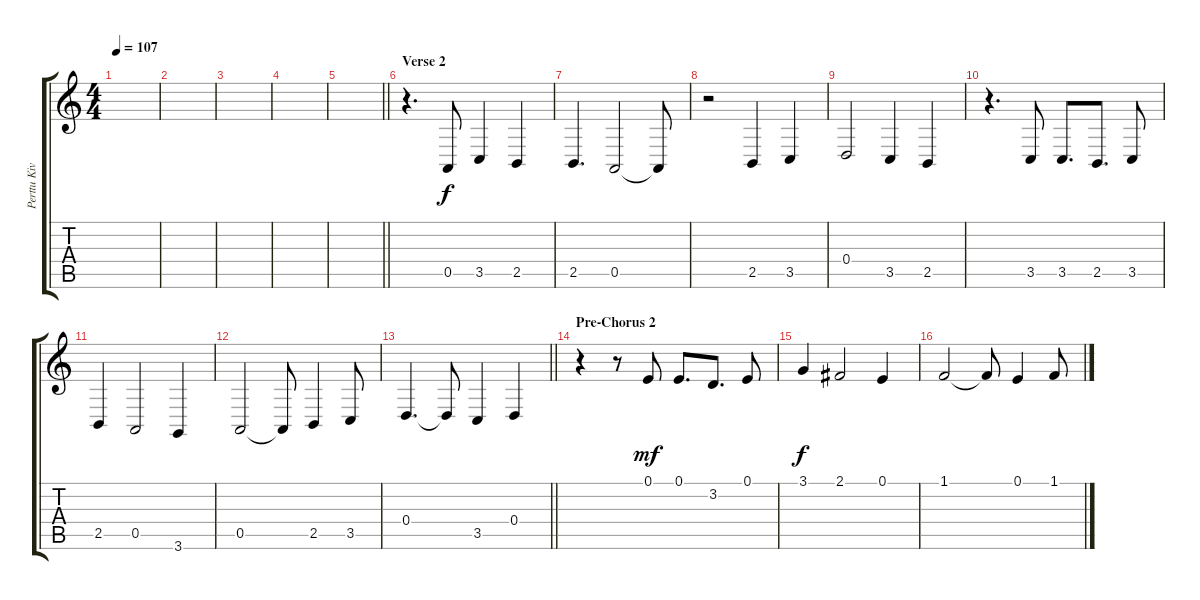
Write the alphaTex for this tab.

\track ("Perttu Kivilaakso" "Perttu Kiv") {instrument cello}
\staff {score tabs}
\tuning (E4 B3 G3 D3 A2 E2) {hide}
\ts (4 4)
\tempo 107
\clef g2
\ks c
|
|
|
|
\barLineRight lightlight
|
\section ("" "Verse 2")
r.4{d instrument cello} 0.5.8 3.5.4 2.5.4 |
2.5.4{d} 0.5.2 0.5{t}.8 |
r.2 2.5.4 3.5.4 |
0.4.2 3.5.4 2.5.4 |
r.4{d} 3.5.8 3.5.8{d} 2.5.8{d} 3.5.8 |
2.5.4 0.5.2 3.6.4 |
0.5.2 0.5{t}.8 2.5.4 3.5.8 |
\barLineRight lightlight
0.4.4{d} 0.4{t}.8 3.5.4 0.4.4 |
\section ("" "Pre-Chorus 2")
r.4 r.8 0.1.8{dy mf} 0.1.8{d} 3.2.8{d} 0.1.8 |
3.1.4{dy f} 2.1.2 0.1.4 |
1.1.2 1.1{t}.8 0.1.4 1.1.8
